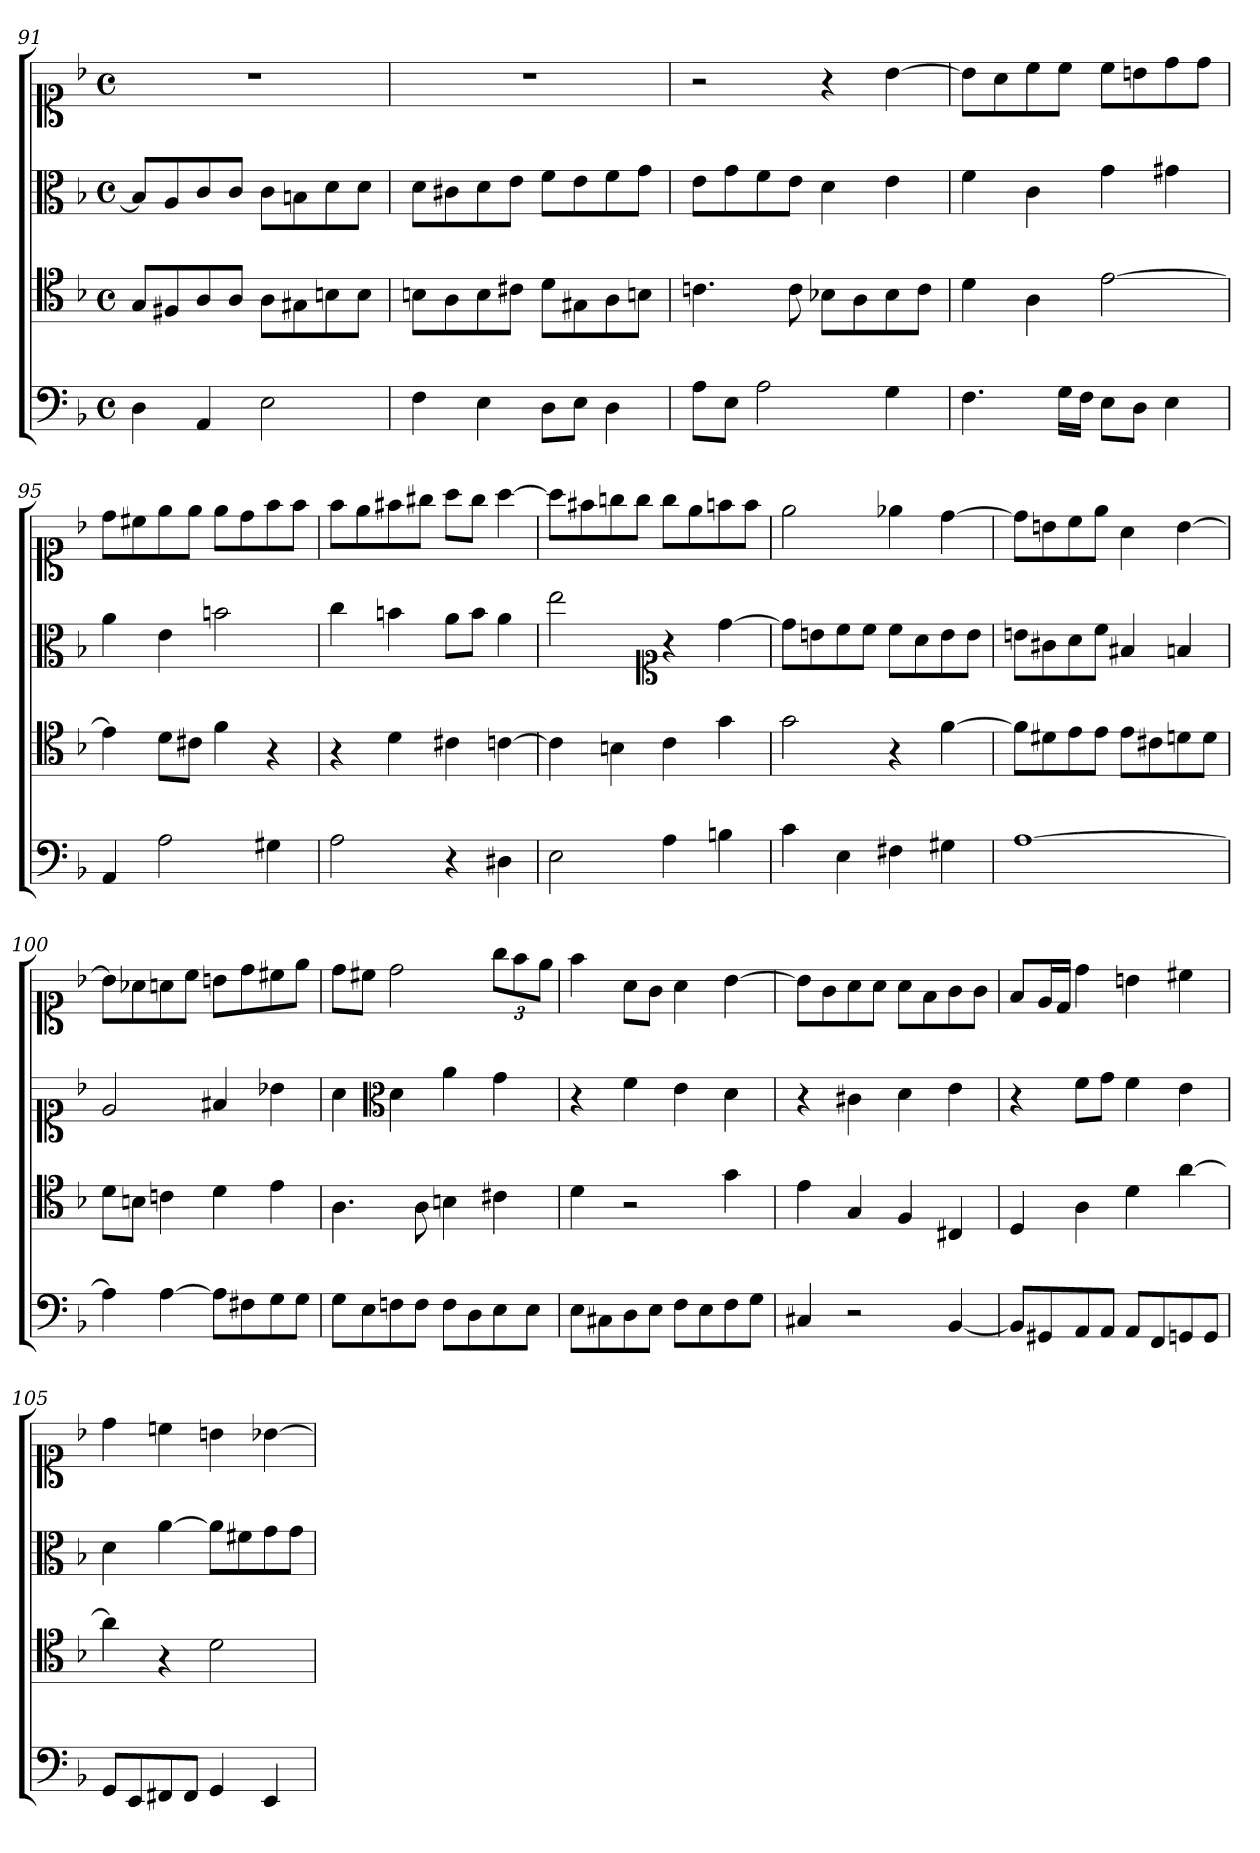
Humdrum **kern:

**kern	**kern	**kern	**kern
*part1	*part1	*part1	*part1
*staff4	*staff3	*staff2	*staff1
*clefF4	*clefC4	*clefC3	*clefC1
*k[b-]	*k[b-]	*k[b-]	*k[b-]
*d:	*d:	*d:	*d:
*M2/2	*M2/2	*M2/2	*M2/2
*met(c)	*met(c)	*met(c)	*met(c)
=91	=91	=91	=91
4D	8GL	8B-L]	1r
.	8F#X	8A	.
4AA	8A	8c	.
.	8AJ	8cJ	.
2E	8AL	8cL	.
.	8G#X	8Bn	.
.	8Bn	8d	.
.	8BJ	8dJ	.
=92	=92	=92	=92
4F	8BnL	8dL	1r
.	8A	8c#X	.
4E	8B	8d	.
.	8c#XJ	8eJ	.
8DL	8dL	8fL	.
8EJ	8G#X	8e	.
4D	8A	8f	.
.	8BnJ	8gJ	.
=93	=93	=93	=93
8AL	4.cn	8eL	2r
8EJ	.	8g	.
2A	.	8f	.
.	8c	8eJ	.
.	8B-XL	4d	4r
.	8A	.	.
4G	8B-	4e	[4b-
.	8cJ	.	.
=94	=94	=94	=94
4.F	4d	4f	8b-L]
.	.	.	8a
.	4A	4c	8cc
16GLL	.	.	8ccJ
16FJJ	.	.	.
8EL	[2e	4g	8ccL
8DJ	.	.	8bn
4E	.	4g#X	8dd
.	.	.	8ddJ
=95	=95	=95	=95
4AA	4e]	4a	8ddL
.	.	.	8cc#X
2A	8dL	4e	8ee
.	8c#XJ	.	8eeJ
.	4f	2bn	8eeL
.	.	.	8dd
4G#X	4r	.	8ff
.	.	.	8ffJ
=96	=96	=96	=96
2A	4r	4cc	8ffL
.	.	.	8ee
.	4d	4bn	8ff#X
.	.	.	8gg#XJ
4r	4c#X	8aL	8aaL
.	.	8bJ	8gg#J
4D#X	[4cn	4a	[4aa
=97	=97	=97	=97
2E	4c]	2ee	8aaL]
.	.	.	8ff#X
.	4Bn	.	8ggn
.	.	.	8ggJ
*	*	*clefC1	*
4A	4c	4r	8ggL
.	.	.	8ee
4Bn	4g	[4dd	8ffn
.	.	.	8ffJ
=98	=98	=98	=98
4c	2g	8ddL]	2ee
.	.	8bn	.
4E	.	8cc	.
.	.	8ccJ	.
4F#X	4r	8ccL	4ee-X
.	.	8a	.
4G#X	[4f	8b	[4dd
.	.	8bJ	.
=99	=99	=99	=99
[1A	8fL]	8bnL	8ddL]
.	8d#X	8g#X	8bn
.	8e	8a	8cc
.	8eJ	8ccJ	8eeJ
.	8eL	4f#X	4a
.	8c#X	.	.
.	8dn	4fn	[4b
.	8dJ	.	.
=100	=100	=100	=100
4A]	8dL	2e	8bL]
.	8BnJ	.	8a-X
[4A	4cn	.	8an
.	.	.	8ccJ
8AL]	4d	4f#X	8bnL
8F#X	.	.	8dd
8G	4e	4b-X	8cc#X
8GJ	.	.	8eeJ
=101	=101	=101	=101
8GL	4.A	4a	8ddL
8E	.	.	8cc#XJ
*	*	*clefC3	*
8Fn	.	4d	2dd
8FJ	8A	.	.
8FL	4Bn	4a	.
8D	.	.	.
8E	4c#X	4g	12ggL
.	.	.	12ff
8EJ	.	.	.
.	.	.	12eeJ
=102	=102	=102	=102
8EL	4d	4r	4ff
8C#X	.	.	.
8D	2r	4f	8aL
8EJ	.	.	8gJ
8FL	.	4e	4a
8E	.	.	.
8F	4g	4d	[4b-
8GJ	.	.	.
=103	=103	=103	=103
4C#X	4e	4r	8b-L]
.	.	.	8g
2r	4G	4c#X	8a
.	.	.	8aJ
.	4F	4d	8aL
.	.	.	8f
[4BB-	4C#X	4e	8g
.	.	.	8gJ
=104	=104	=104	=104
8BB-L]	4D	4r	8fL
8GG#X	.	.	16eL
.	.	.	16dJJ
8AA	4A	8fL	4dd
8AAJ	.	8gJ	.
8AAL	4d	4f	4bn
8FF	.	.	.
8GGn	[4a	4e	4cc#X
8GGJ	.	.	.
=105	=105	=105	=105
8GGL	4a]	4d	4dd
8EE	.	.	.
8FF#X	4r	[4a	4ccn
8FF#J	.	.	.
4GG	2d	8aL]	4bn
.	.	8f#X	.
4EE	.	8g	[4b-X
.	.	8gJ	.
=	=	=	=
*-	*-	*-	*-
